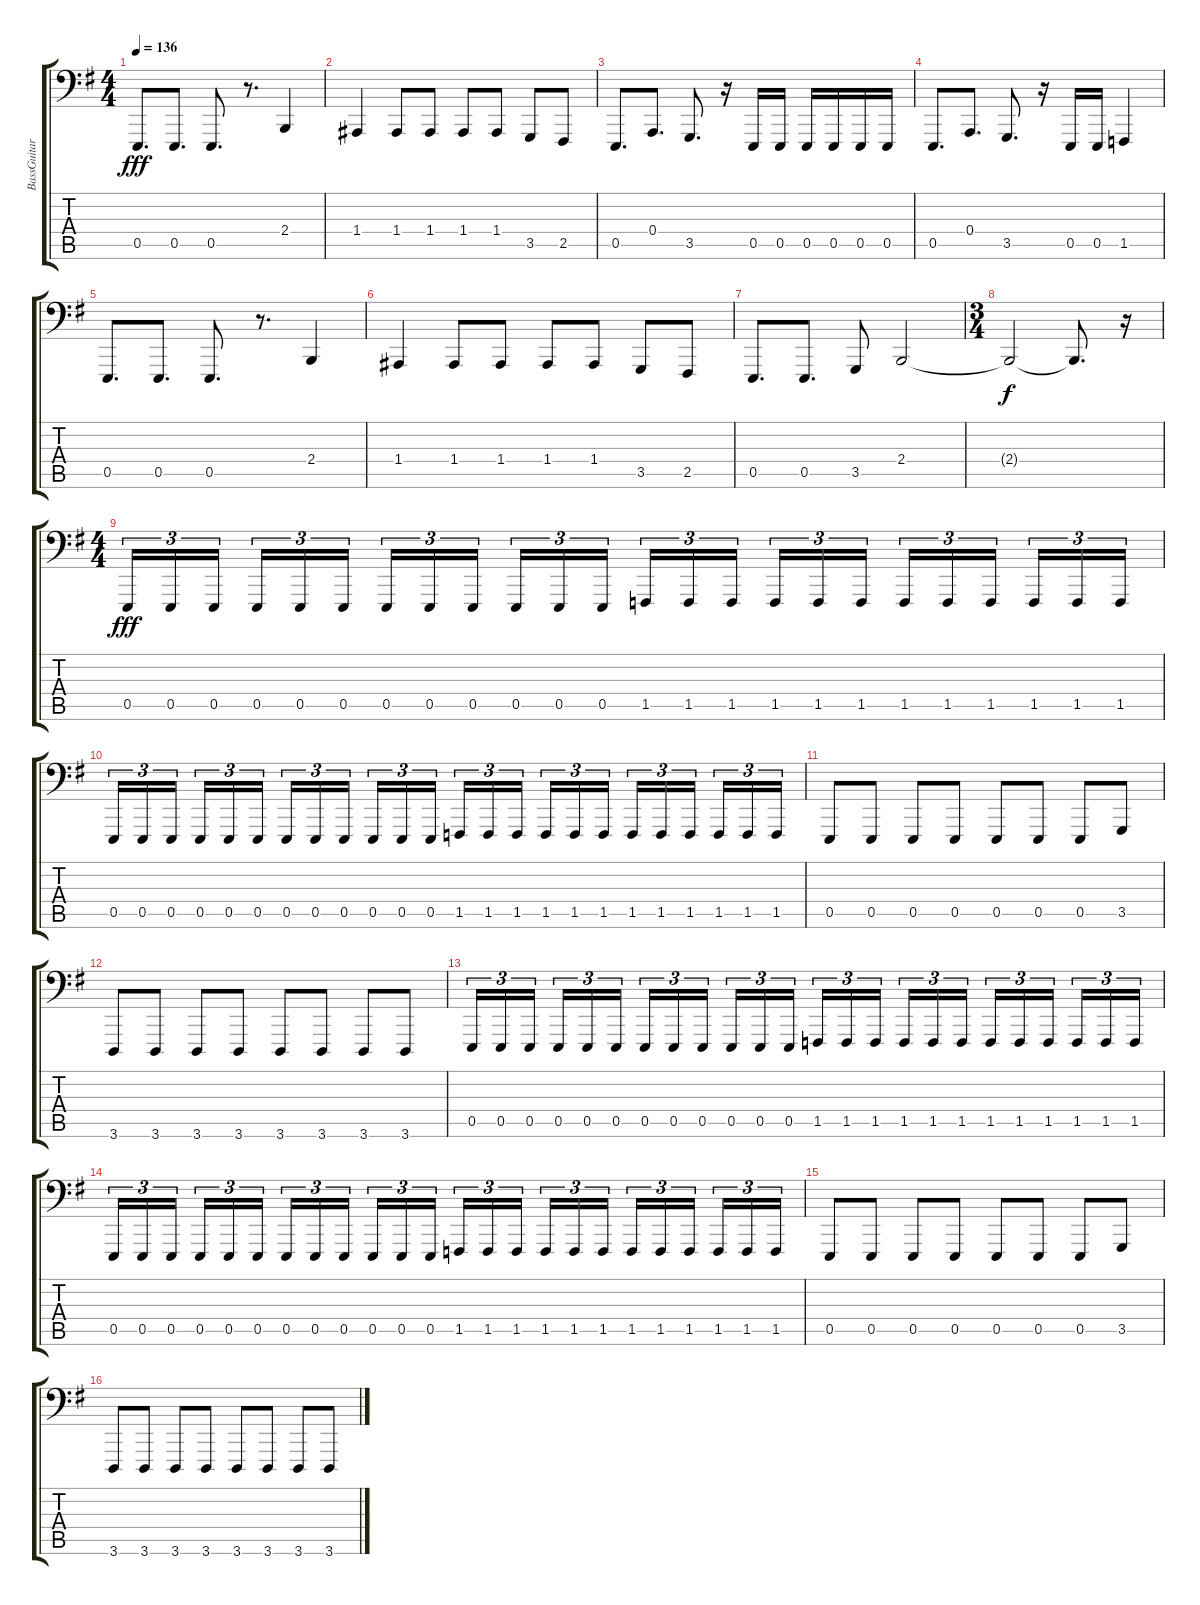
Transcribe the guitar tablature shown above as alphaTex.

\track ("BassGuitar" "BassGuitar") {instrument choiraahs}
\staff {score tabs}
\tuning (C3 G2 D2 A1 E1 B0) {hide}
\ts (4 4)
\tempo 136
\clef f4
\ks eminor
0.5.8{d dy fff} 0.5.8{d} 0.5.8{d} r.8{d} 2.4.4 |
1.4.4 1.4.8 1.4.8 1.4.8 1.4.8 3.5.8 2.5.8 |
0.5.8{d} 0.4.8{d} 3.5.8{d} r.16 0.5.16 0.5.16 0.5.16 0.5.16 0.5.16 0.5.16 |
0.5.8{d} 0.4.8{d} 3.5.8{d} r.16 0.5.16 0.5.16 1.5.4 |
0.5.8{d} 0.5.8{d} 0.5.8{d} r.8{d} 2.4.4 |
1.4.4 1.4.8 1.4.8 1.4.8 1.4.8 3.5.8 2.5.8 |
0.5.8{d} 0.5.8{d} 3.5.8 2.4.2 |
\ts (3 4)
2.4{t}.2{dy f} 2.4{t}.8{d} r.16 |
\ts (4 4)
0.5.16{tu (3 2) dy fff} 0.5.16{tu (3 2)} 0.5.16{tu (3 2) beam splitsecondary} 0.5.16{tu (3 2)} 0.5.16{tu (3 2)} 0.5.16{tu (3 2)} 0.5.16{tu (3 2)} 0.5.16{tu (3 2)} 0.5.16{tu (3 2) beam splitsecondary} 0.5.16{tu (3 2)} 0.5.16{tu (3 2)} 0.5.16{tu (3 2)} 1.5.16{tu (3 2)} 1.5.16{tu (3 2)} 1.5.16{tu (3 2) beam splitsecondary} 1.5.16{tu (3 2)} 1.5.16{tu (3 2)} 1.5.16{tu (3 2)} 1.5.16{tu (3 2)} 1.5.16{tu (3 2)} 1.5.16{tu (3 2) beam splitsecondary} 1.5.16{tu (3 2)} 1.5.16{tu (3 2)} 1.5.16{tu (3 2)} |
0.5.16{tu (3 2)} 0.5.16{tu (3 2)} 0.5.16{tu (3 2) beam splitsecondary} 0.5.16{tu (3 2)} 0.5.16{tu (3 2)} 0.5.16{tu (3 2)} 0.5.16{tu (3 2)} 0.5.16{tu (3 2)} 0.5.16{tu (3 2) beam splitsecondary} 0.5.16{tu (3 2)} 0.5.16{tu (3 2)} 0.5.16{tu (3 2)} 1.5.16{tu (3 2)} 1.5.16{tu (3 2)} 1.5.16{tu (3 2) beam splitsecondary} 1.5.16{tu (3 2)} 1.5.16{tu (3 2)} 1.5.16{tu (3 2)} 1.5.16{tu (3 2)} 1.5.16{tu (3 2)} 1.5.16{tu (3 2) beam splitsecondary} 1.5.16{tu (3 2)} 1.5.16{tu (3 2)} 1.5.16{tu (3 2)} |
0.5.8 0.5.8 0.5.8 0.5.8 0.5.8 0.5.8 0.5.8 3.5.8 |
3.6.8 3.6.8 3.6.8 3.6.8 3.6.8 3.6.8 3.6.8 3.6.8 |
0.5.16{tu (3 2)} 0.5.16{tu (3 2)} 0.5.16{tu (3 2) beam splitsecondary} 0.5.16{tu (3 2)} 0.5.16{tu (3 2)} 0.5.16{tu (3 2)} 0.5.16{tu (3 2)} 0.5.16{tu (3 2)} 0.5.16{tu (3 2) beam splitsecondary} 0.5.16{tu (3 2)} 0.5.16{tu (3 2)} 0.5.16{tu (3 2)} 1.5.16{tu (3 2)} 1.5.16{tu (3 2)} 1.5.16{tu (3 2) beam splitsecondary} 1.5.16{tu (3 2)} 1.5.16{tu (3 2)} 1.5.16{tu (3 2)} 1.5.16{tu (3 2)} 1.5.16{tu (3 2)} 1.5.16{tu (3 2) beam splitsecondary} 1.5.16{tu (3 2)} 1.5.16{tu (3 2)} 1.5.16{tu (3 2)} |
0.5.16{tu (3 2)} 0.5.16{tu (3 2)} 0.5.16{tu (3 2) beam splitsecondary} 0.5.16{tu (3 2)} 0.5.16{tu (3 2)} 0.5.16{tu (3 2)} 0.5.16{tu (3 2)} 0.5.16{tu (3 2)} 0.5.16{tu (3 2) beam splitsecondary} 0.5.16{tu (3 2)} 0.5.16{tu (3 2)} 0.5.16{tu (3 2)} 1.5.16{tu (3 2)} 1.5.16{tu (3 2)} 1.5.16{tu (3 2) beam splitsecondary} 1.5.16{tu (3 2)} 1.5.16{tu (3 2)} 1.5.16{tu (3 2)} 1.5.16{tu (3 2)} 1.5.16{tu (3 2)} 1.5.16{tu (3 2) beam splitsecondary} 1.5.16{tu (3 2)} 1.5.16{tu (3 2)} 1.5.16{tu (3 2)} |
0.5.8 0.5.8 0.5.8 0.5.8 0.5.8 0.5.8 0.5.8 3.5.8 |
3.6.8 3.6.8 3.6.8 3.6.8 3.6.8 3.6.8 3.6.8 3.6.8
